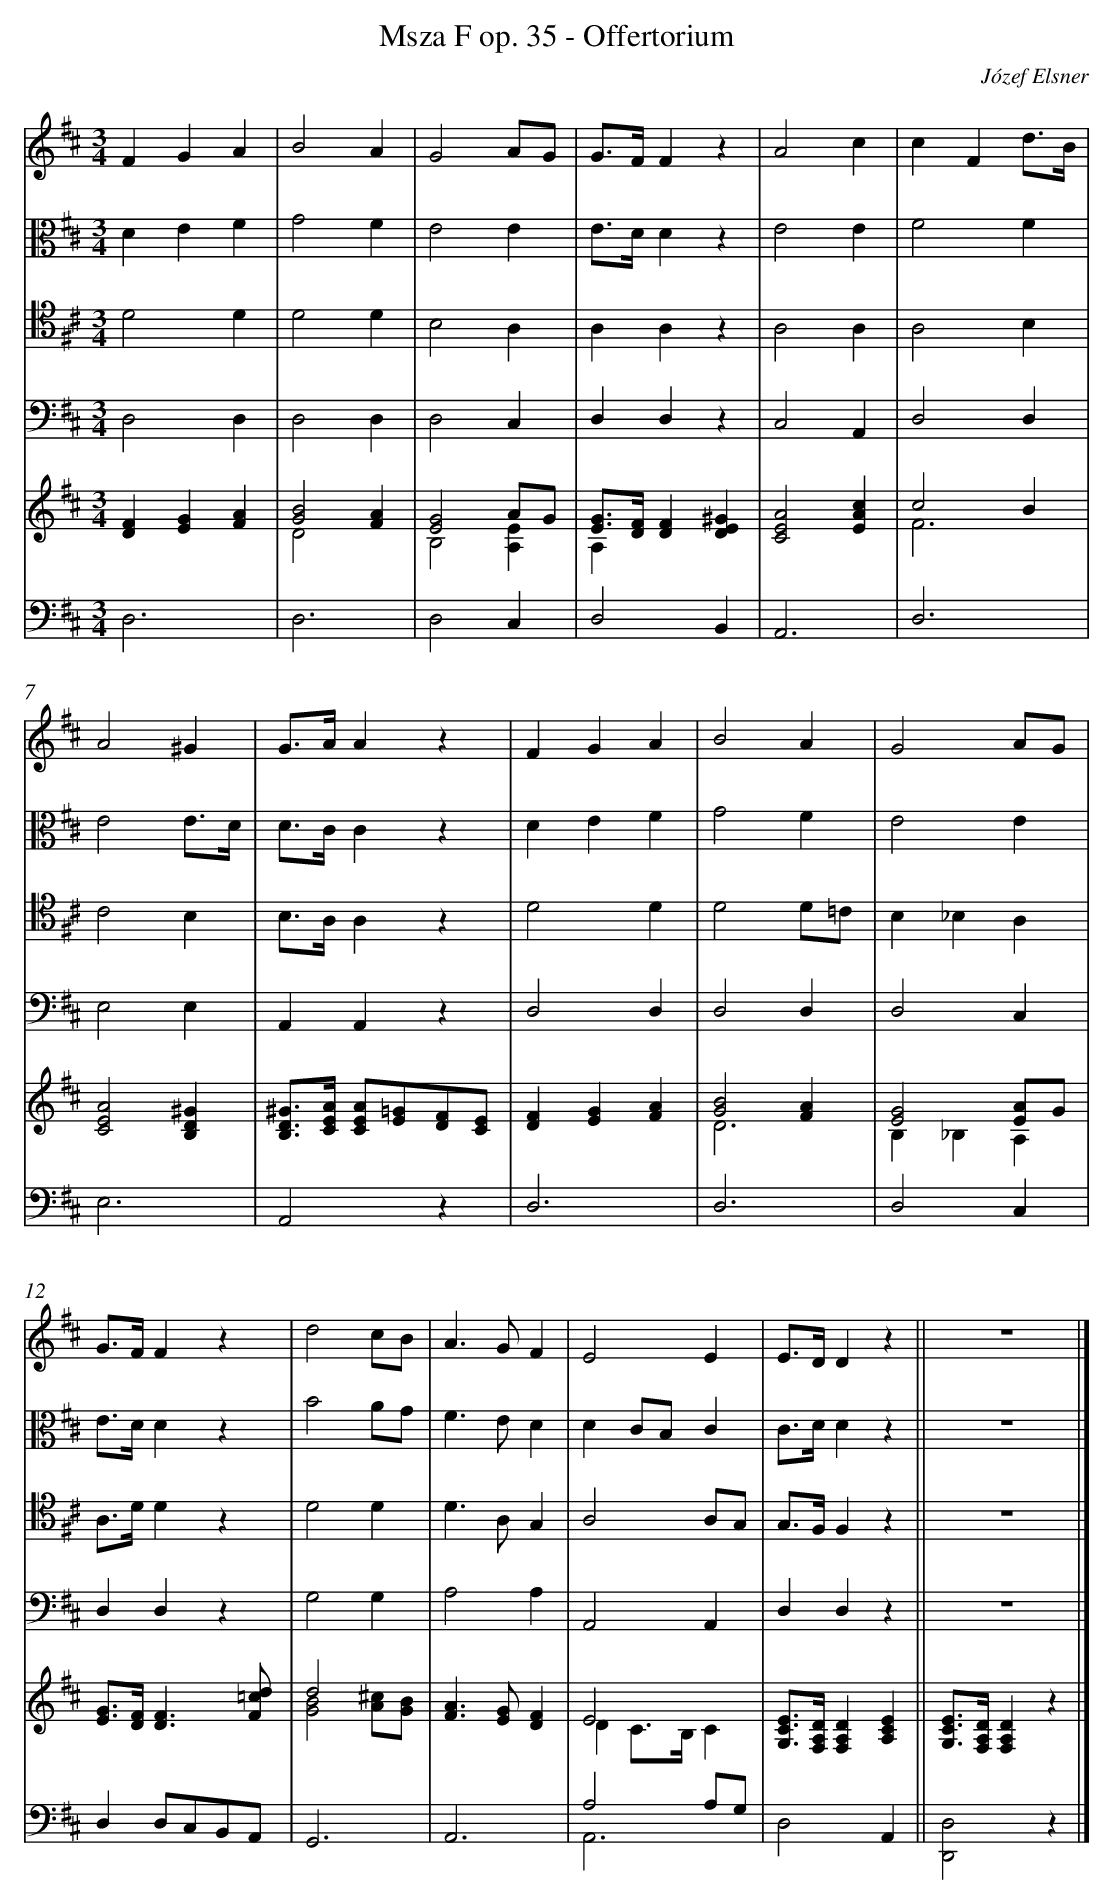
X:1
T: Msza F op. 35 - Offertorium
C: Józef Elsner
L: 1/4
M: 3/4
V: 1
V: 2 clef=alto
V: 3 clef=tenor
V: 4 clef=bass
V: 5 clef=treble
V: 6 clef=bass
K: D
[V:1] FGA |
[V:2] DEF |
[V:3] D2D |
[V:4] D,2D, |
[V:5] [DF][EG][FA] |
[V:6] D,3 |
[V:1] B2A |
[V:2] G2F |
[V:3] D2D |
[V:4] D,2D, |
[V:5] [G2B2][FA] & D2x |
[V:6] D,3 |
[V:1] G2A/G/ |
[V:2] E2E |
[V:3] B,2A, |
[V:4] D,2C, |
[V:5] [E2G2]A/G/ & B,2[A,E] |
[V:6] D,2C, |
[V:1] G/>F/Fz |
[V:2] E/>D/Dz |
[V:3] A,A,z |
[V:4] D,D,z |
[V:5] [E/G/]>[D/F/][DF][DE^G] & A,x2 |
[V:6] D,2B,, |
[V:1] A2c |
[V:2] E2E |
[V:3] A,2A, |
[V:4] C,2A,, |
[V:5] [C2E2A2][EAc] |
[V:6] A,,3 |
[V:1] cFd3//B// |
[V:2] F2F |
[V:3] A,2B, |
[V:4] D,2D, |
[V:5] c2B & F3 |
[V:6] D,3 |
[V:1] A2^G |
[V:2] E2E3//D// |
[V:3] C2B, |
[V:4] E,2E, |
[V:5] [C2E2A2][B,D^G] |
[V:6] E,3 |
[V:1] G/>A/Az |
[V:2] D/>C/Cz |
[V:3] B,/>A,/A,z |
[V:4] A,,A,,z |
[V:5] [B,/D/^G/]>[C/E/A/] [C/E/A/][E/=G/][D/F/][C/E/] |
[V:6] A,,2z |
[V:1] FGA |
[V:2] DEF |
[V:3] D2D |
[V:4] D,2D, |
[V:5] [DF][EG][FA] |
[V:6] D,3 |
[V:1] B2A |
[V:2] G2F |
[V:3] D2D/=C/ |
[V:4] D,2D, |
[V:5] [G2B2][FA] & D3 |
[V:6] D,3 |
[V:1] G2A/G/ |
[V:2] E2E |
[V:3] B,_B,A, |
[V:4] D,2C, |
[V:5] [E2G2][E/A/]G/ & B,_B,A, |
[V:6] D,2C, |
[V:1] G/>F/Fz |
[V:2] E/>D/Dz |
[V:3] A,/>D/Dz |
[V:4] D,D,z |
[V:5] [E/G/]>[D/F/][D3/F3/][F/=c/d/] |
[V:6] D,D,/C,/B,,/A,,/ |
[V:1] d2c/B/ |
[V:2] B2A/G/ |
[V:3] D2D |
[V:4] G,2G, |
[V:5] d2x & [G2B2][A/^c/][G/B/] |
[V:6] G,,3 |
[V:1] A>GF |
[V:2] F>ED |
[V:3] D>A,G, |
[V:4] A,2A, |
[V:5] [FA]>[EG][DF] |
[V:6] A,,3 |
[V:1] E2E |
[V:2] DC/B,/C |
[V:3] A,2A,/G,/ |
[V:4] A,,2A,, |
[V:5] E2x & DC/>B,/C |
[V:6] A,2A,/G,/ & A,,3 |
[V:1] E/>D/Dz ||
[V:2] C/>D/Dz ||
[V:3] G,/>F,/F,z ||
[V:4] D,D,z ||
[V:5] [G,/C/E/]>[F,/A,/D/][F,A,D][A,CE] ||
[V:6] x/> x/xx & D,2A,, ||
[V:1] z3 |]
[V:2] z3 |]
[V:3] z3 |]
[V:4] z3 |]
[V:5] [G,/C/E/]>[F,/A,/D/][F,A,D]z |]
[V:6] x/> x/xz & [D,,2D,2]x |]
